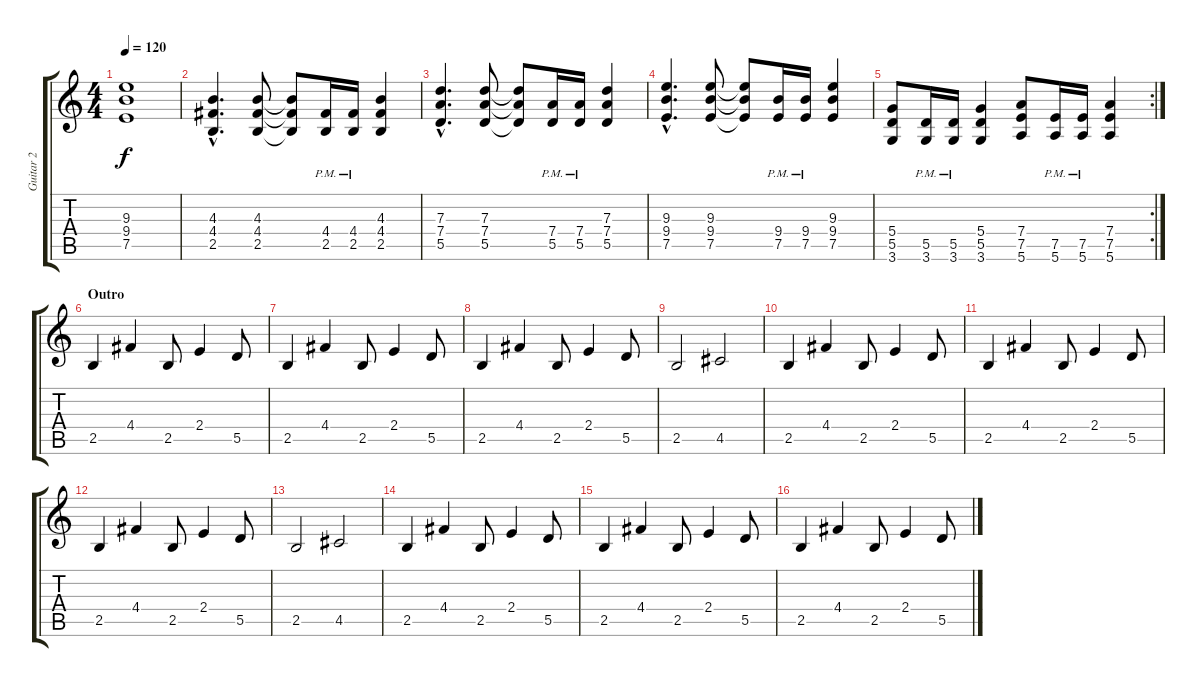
\track ("Guitar 2" "Guitar 2") {instrument distortionguitar}
\staff {score tabs}
\tuning (E4 B3 G3 D3 A2 E2) {hide}
\ts (4 4)
\tempo 120
\clef g2
\ks c
(9.3 9.4 7.5).1{dy f} |
(4.3{hac} 4.4{hac} 2.5{hac}).4{d} (4.3 4.4 2.5).8 (4.3{t} 4.4{t} 2.5{t}).8 (4.4{pm} 2.5{pm}).16 (4.4{pm} 2.5{pm}).16 (4.3 4.4 2.5).4 |
(7.3{hac} 7.4{hac} 5.5{hac}).4{d} (7.3 7.4 5.5).8 (7.3{t} 7.4{t} 5.5{t}).8 (7.4{pm} 5.5{pm}).16 (7.4{pm} 5.5{pm}).16 (7.3 7.4 5.5).4 |
(9.3{hac} 9.4{hac} 7.5{hac}).4{d} (9.3 9.4 7.5).8 (9.3{t} 9.4{t} 7.5{t}).8 (9.4{pm} 7.5{pm}).16 (9.4{pm} 7.5{pm}).16 (9.3 9.4 7.5).4 |
\rc 2
(5.4 5.5 3.6).8 (5.5{pm} 3.6{pm}).16 (5.5{pm} 3.6{pm}).16 (5.4 5.5 3.6).4 (7.4 7.5 5.6).8 (7.5{pm} 5.6{pm}).16 (7.5{pm} 5.6{pm}).16 (7.4 7.5 5.6).4 |
\section ("" "Outro")
2.5.4{volume 16} 4.4.4 2.5.8 2.4.4 5.5.8 |
2.5.4{volume 13} 4.4.4 2.5.8 2.4.4 5.5.8 |
2.5.4{volume 13} 4.4.4 2.5.8 2.4.4 5.5.8 |
2.5.2 4.5.2 |
2.5.4{volume 16} 4.4.4 2.5.8 2.4.4 5.5.8 |
2.5.4{volume 16} 4.4.4 2.5.8 2.4.4 5.5.8 |
2.5.4{volume 16} 4.4.4 2.5.8 2.4.4 5.5.8 |
2.5.2 4.5.2 |
2.5.4{volume 16} 4.4.4 2.5.8 2.4.4 5.5.8 |
2.5.4{volume 16} 4.4.4 2.5.8 2.4.4 5.5.8 |
2.5.4{volume 16} 4.4.4 2.5.8 2.4.4 5.5.8
